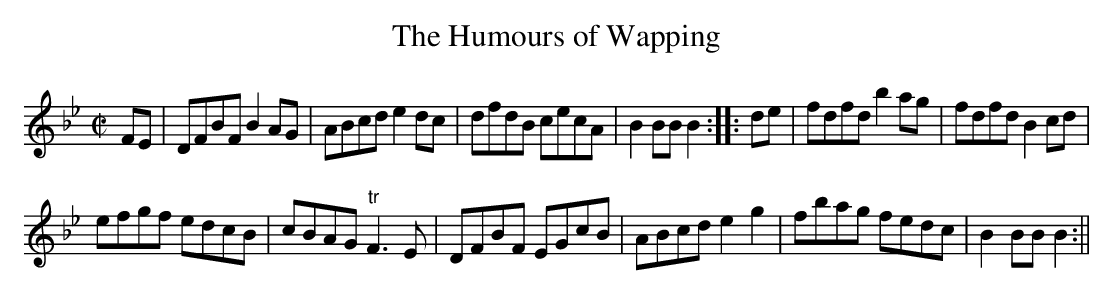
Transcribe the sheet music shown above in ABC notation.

X:1
T:Humours of Wapping, The
M:C|
L:1/8
K:Bb
FE|DFBF B2 AG|ABcd e2 dc|dfdB cecA|B2 BB B2::de|fdfd b2 ag|fdfd B2 cd|
efgf edcB|cBAG "tr"F3E|DFBF EGcB|ABcd e2g2|fbag fedc|B2 BB B2:||
